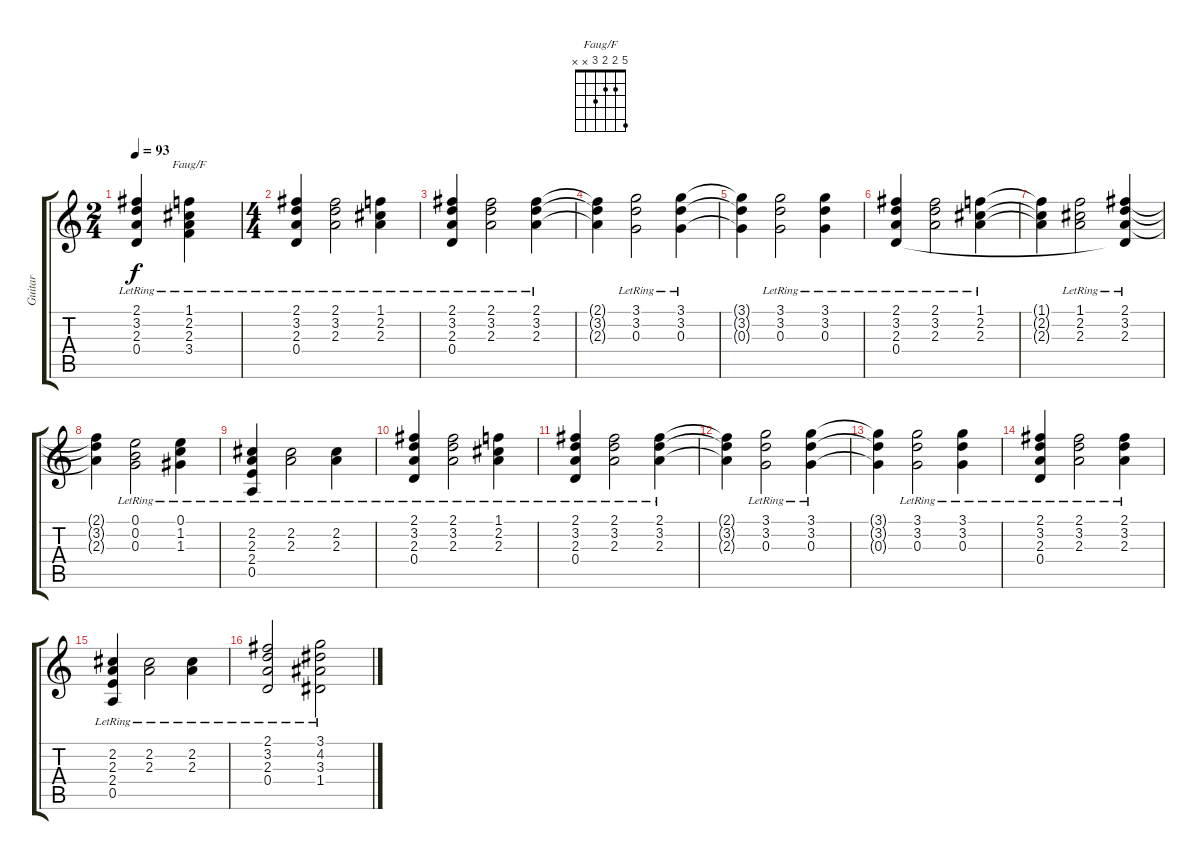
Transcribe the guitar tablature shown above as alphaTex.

\track ("Guitar" "Guitar") {instrument acousticguitarnylon}
\staff {score tabs}
\tuning (E4 B3 G3 D3 A2 E2) {hide}
\chord ("Faug/F" 5 2 2 3 x x)
\ts (2 4)
\tempo 93
\clef g2
\ks c
(2.1{lr} 3.2{lr} 2.3{lr} 0.4{lr}).4{dy f instrument acousticguitarnylon} (1.1{lr} 2.2{lr} 2.3{lr} 3.4{lr}).4{ch "Faug/F"} |
\ts (4 4)
(2.1{lr} 3.2{lr} 2.3{lr} 0.4{lr}).4 (2.1{lr} 3.2{lr} 2.3{lr}).2 (1.1{lr} 2.2{lr} 2.3{lr}).4 |
(2.1{lr} 3.2{lr} 2.3{lr} 0.4{lr}).4 (2.1{lr} 3.2{lr} 2.3{lr}).2 (2.1{lr} 3.2{lr} 2.3{lr}).4 |
(2.1{t} 3.2{t} 2.3{t}).4 (3.1{lr} 3.2{lr} 0.3{lr}).2 (3.1{lr} 3.2{lr} 0.3{lr}).4 |
(3.1{t} 3.2{t} 0.3{t}).4 (3.1{lr} 3.2{lr} 0.3{lr}).2 (3.1{lr} 3.2{lr} 0.3{lr}).4 |
(2.1{lr} 3.2{lr} 2.3{lr} 0.4{lr}).4 (2.1{lr} 3.2{lr} 2.3{lr}).2 (1.1{lr} 2.2{lr} 2.3{lr}).4 |
(1.1{t} 2.2{t} 2.3{t}).4 (1.1{lr} 2.2{lr} 2.3{lr}).2 (2.1{lr} 3.2{lr} 2.3{lr} 0.4{t}).4 |
(2.1{t} 3.2{t} 2.3{t}).4 (0.1{lr} 0.2{lr} 0.3{lr}).2 (0.1{lr} 1.2{lr} 1.3{lr}).4 |
(2.2{lr} 2.3{lr} 2.4{lr} 0.5{lr}).4 (2.2{lr} 2.3{lr}).2 (2.2{lr} 2.3{lr}).4 |
(2.1{lr} 3.2{lr} 2.3{lr} 0.4{lr}).4 (2.1{lr} 3.2{lr} 2.3{lr}).2 (1.1{lr} 2.2{lr} 2.3{lr}).4 |
(2.1{lr} 3.2{lr} 2.3{lr} 0.4{lr}).4 (2.1{lr} 3.2{lr} 2.3{lr}).2 (2.1{lr} 3.2{lr} 2.3{lr}).4 |
(2.1{t} 3.2{t} 2.3{t}).4 (3.1{lr} 3.2{lr} 0.3{lr}).2 (3.1{lr} 3.2{lr} 0.3{lr}).4 |
(3.1{t} 3.2{t} 0.3{t}).4 (3.1{lr} 3.2{lr} 0.3{lr}).2 (3.1{lr} 3.2{lr} 0.3{lr}).4 |
(2.1{lr} 3.2{lr} 2.3{lr} 0.4{lr}).4 (2.1{lr} 3.2{lr} 2.3{lr}).2 (2.1{lr} 3.2{lr} 2.3{lr}).4 |
(2.2{lr} 2.3{lr} 2.4{lr} 0.5{lr}).4 (2.2{lr} 2.3{lr}).2 (2.2{lr} 2.3{lr}).4 |
(2.1{lr} 3.2{lr} 2.3{lr} 0.4{lr}).2 (3.1{lr} 4.2{lr} 3.3{lr} 1.4{lr}).2
